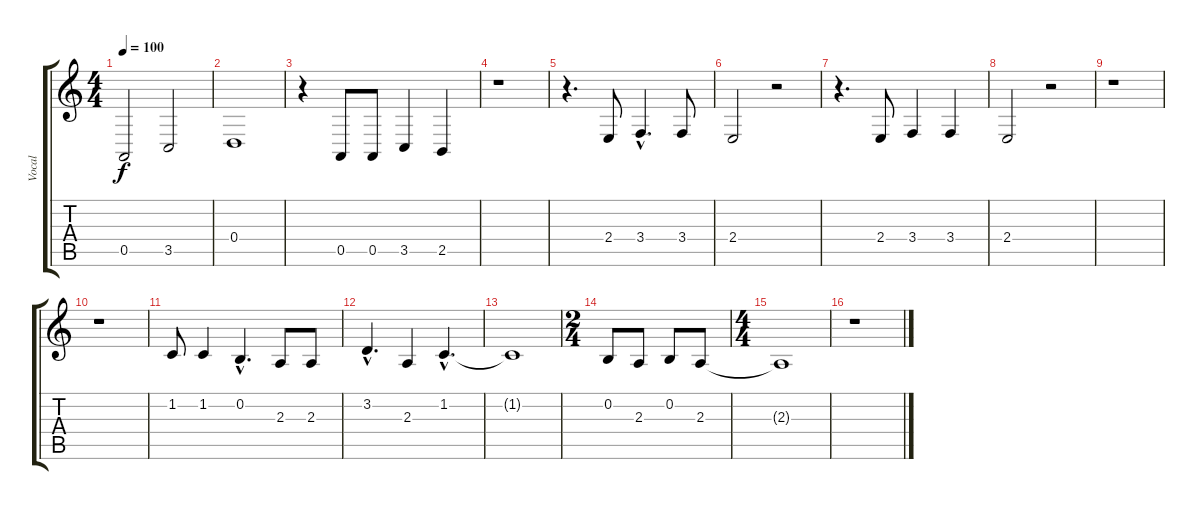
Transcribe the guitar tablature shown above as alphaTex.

\track ("Vocal" "Vocal") {instrument tenorsax}
\staff {score tabs}
\tuning (E4 B3 G3 D3 A2 E2) {hide}
\ts (4 4)
\tempo 100
\clef g2
\ks c
0.5.2{dy f} 3.5.2 |
0.4.1 |
r.4 0.5.8 0.5.8 3.5.4 2.5.4 |
r.1 |
r.4{d} 2.4.8 3.4{hac}.4{d} 3.4.8 |
2.4.2 r.2 |
r.4{d} 2.4.8 3.4.4 3.4.4 |
2.4.2 r.2 |
r.1 |
r.1 |
1.2.8 1.2.4 0.2{hac}.4{d} 2.3.8 2.3.8 |
3.2{hac}.4{d} 2.3.4 1.2{hac}.4{d} |
1.2{t}.1 |
\ts (2 4)
0.2.8 2.3.8 0.2.8 2.3.8 |
\ts (4 4)
2.3{t}.1 |
r.1
